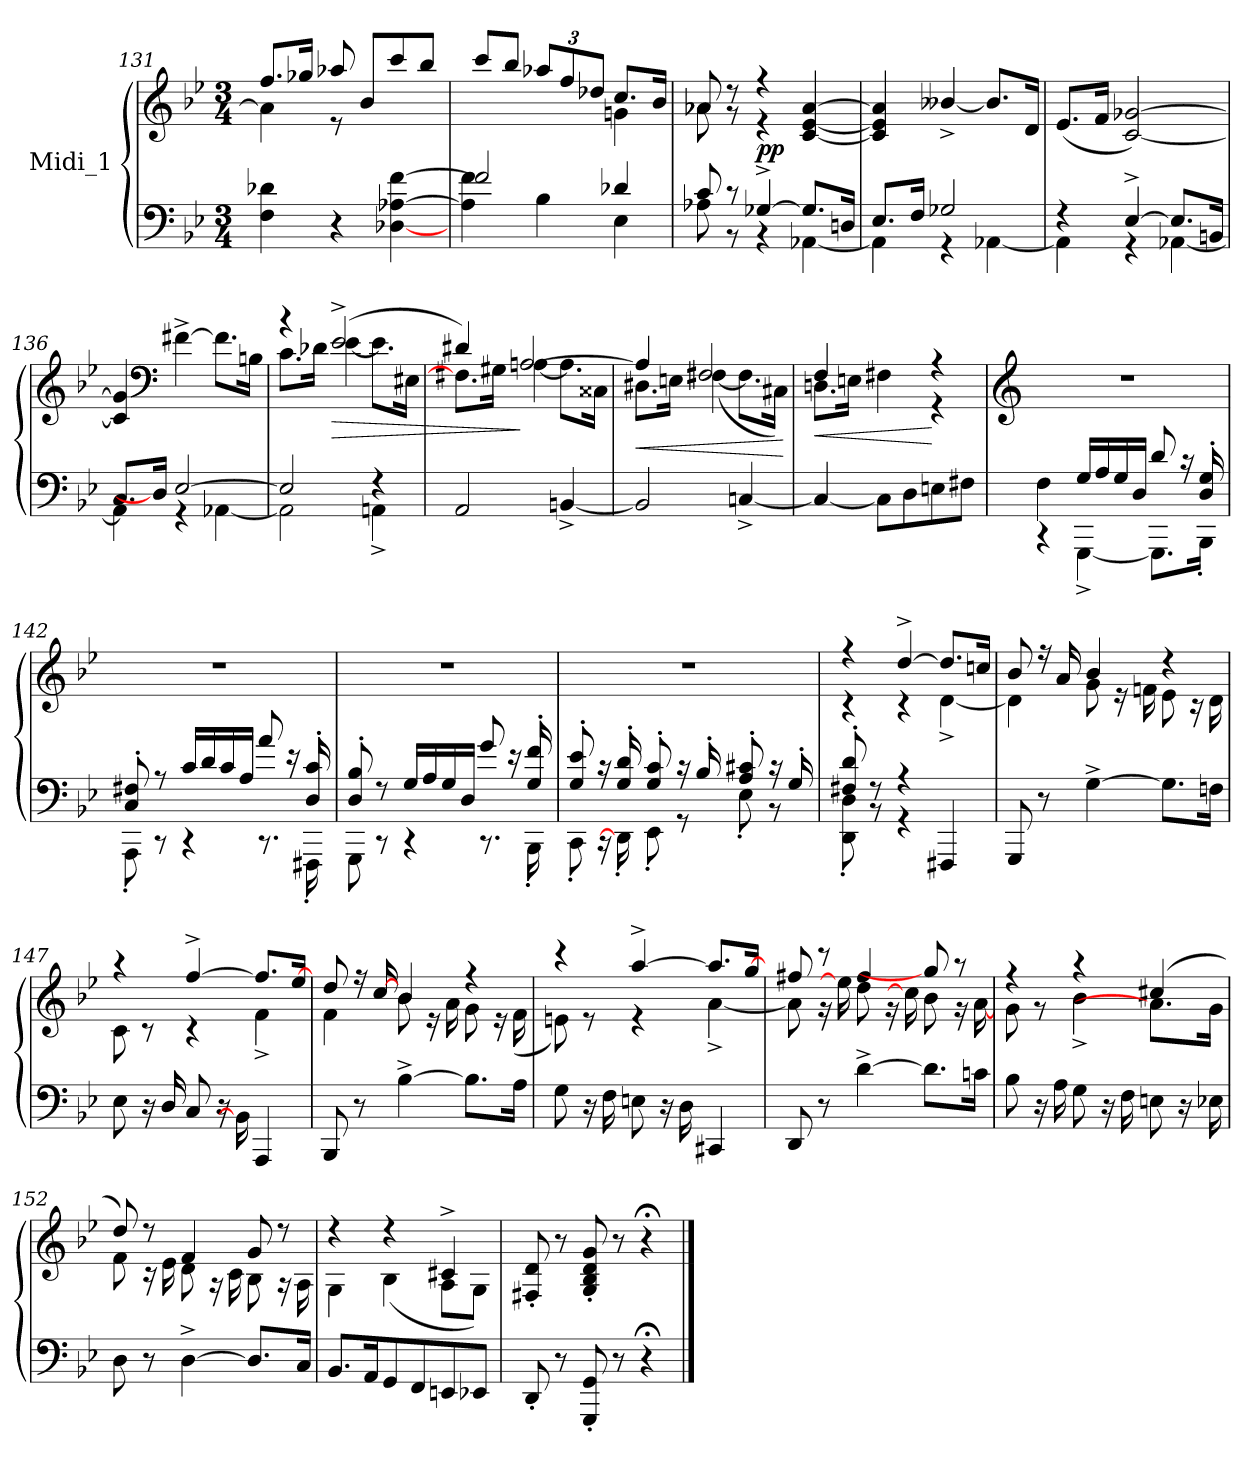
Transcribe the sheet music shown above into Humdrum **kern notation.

**kern	**kern	**dynam
*part1	*part1	*part1
*staff2	*staff1	*staff1/2
*I"Midi_1	*	*
*clefF4	*clefG2	*
*k[b-e-]	*k[b-e-]	*
*B-:	*B-:	*
*M3/4	*M3/4	*
=131	=131	=131
*^	*^	*
4F\ 4d-X\	2ryy	8.ff/L	4a-\]	.
.	.	16gg-X/Jk	.	.
4r	.	8aa-X/	8r	.
.	.	8b-/L	8ryy	.
[4D-X\ [4A-X\ [4f\	4ryy	8ccc/	4ryy	.
.	.	8bb-/J	.	.
=132	=132	=132	=132	=132
2f/]	4A-\] 4f\	8ccc/L	2ryy	.
.	.	8bb-/J	.	.
*	*	*Xbrackettup	*	*
.	4B-\	12aa-X/L	.	.
.	.	12ff/	.	.
.	.	12dd-X/J	.	.
4d-X/	4E-\	8.cc/L	4gni\	.
.	.	16b-/Jk	.	.
=133	=133	=133	=133	=133
8c/	8A-X\	8a-X/	8a-\	.
8r	8r	8r	8r	.
!	!	!	!	!LO:DY:b
!	!	!	!	!LO:DY:n=1:b
[4G-X^/	4r	4r	4r	p p
8.G-/L]	[4AA-X\	[4c/ [4e-/ [4a-/	4ryy	.
16Dni/Jk	.	.	.	.
!!LO:LB:g=z	!!
=134	=134	=134	=134	=134
8.E-/L	4AA-\]	4c/] 4e-/] 4a-/]	2ryy	.
16F/Jk	.	.	.	.
2G-X/	4r	[4b--X^/	.	.
.	[4AA-X\	8.b--/L]	4ryy	.
.	.	16d/Jk	.	.
!!LO:PB:g=z	!!
=135	=135	=135	=135	=135
4r	4AA-\]	(>8.e-/L	2ryy	.
.	.	16f/Jk	.	.
[4E-^/	4r	[2c/ [2g-X/)	.	.
8.E-/L]	[4AA-X\	.	4ryy	.
16BBn/Jk	.	.	.	.
=136	=136	=136	=136	=136
8.C/L	4AA-\]	4c/] 4g-/]	4ryy	.
16D-/Jk]	.	.	.	.
*	*	*clefF4	*	*
[2E-/	4r	[4f#X^\	4ryy	.
.	[4AA-X\	8.f#\L]	4ryy	.
.	.	16Bn\Jk	.	.
=137	=137	=137	=137	=137
2E-/]	2AA-\]	4r	8.c\L	.
.	.	.	16d-X\Jk	.
!	!	!	!	!LO:HP:b
.	.	(>2e-^/	[4e-\	>
4r	4AAn^\	.	8.e-\L]	.
.	.	.	16E#X\Jk	.
=138	=138	=138	=138	=138
2AA/	2ryy	4d#X/)	8.F#X\L]	.
.	.	.	16G#X\Jk	.
.	.	[2Ani/	[4A\	]
[4BBn^/	4ryy	.	8.A\L]	.
.	.	.	16C##X\Jk	.
!!LO:LB:g=z	!!
=139	=139	=139	=139	=139
!	!	!	!	!LO:HP:b
2BB/]	2ryy	4A/]	8.D#X\L	<
.	.	.	16En\Jk	.
.	.	2F#X/	(>[4F#\	.
[4Cni^/	4ryy	.	8.F#\L]	.
.	.	.	16C#X\Jk)	.
*v	*v	*	*	*
*	*v	*v	*
.	.	[
!!LO:LB:g=z
=140	=140	=140
*^	*	*
!	!	!	!LO:HP:b
*	*	*^	*
4C/_	2ryy	4F/	8.Dni\L	<
.	.	.	16En\Jk	.
8C\L]	.	4F#X\	4ryy	.
8D\	.	.	.	.
8En\	4ryy	4r	4r	[
8F#X\J	.	.	.	.
=141	=141	=141	=141	=141
*	*	*clefG2	*	*
4F\	4r	2.r	2ryy	.
16G/LL	[4GGG^\	.	.	.
16A/	.	.	.	.
16G/	.	.	.	.
16D/JJ	.	.	.	.
8d/	8.GGG\L]	.	4ryy	.
16r	.	.	.	.
16D/' 16G/'	16BBB-'\Jk	.	.	.
=142	=142	=142	=142	=142
8C/' 8F#X/'	8AAA'\	2.r	2ryy	.
8r	8r	.	.	.
16c/LL	4r	.	.	.
16d/	.	.	.	.
16c/	.	.	.	.
16A/JJ	.	.	.	.
8a/	8.r	.	4ryy	.
16r	.	.	.	.
16D/' 16c/'	16FFF#X'\	.	.	.
!!LO:LB:g=z	!!
=143	=143	=143	=143	=143
8D/' 8B-/'	8GGG\	2.r	2ryy	.
8r	8r	.	.	.
16G/LL	4r	.	.	.
16A/	.	.	.	.
16G/	.	.	.	.
16D/JJ	.	.	.	.
8g/	8.r	.	4ryy	.
16r	.	.	.	.
16G/' 16f/'	16BBB-'\	.	.	.
!!LO:LB:g=z	!!
=144	=144	=144	=144	=144
8G/' 8e-/'	8CC'\	2.r	2ryy	.
16r	16r	.	.	.
16G/' 16d/'	16DD'\]	.	.	.
8G/' 8c/'	8EE-'\	.	.	.
16r	8r	.	.	.
16B-'/	.	.	.	.
8A/' 8c#X/'	8E-'\	.	4ryy	.
16r	8r	.	.	.
16G'/	.	.	.	.
=145	=145	=145	=145	=145
8F#X/' 8d/'	8DD\' 8D\'	4r	4r	.
8r	8r	.	.	.
4r	4r	[4dd^/	4r	.
4FFF#X/	4ryy	8.dd/L]	[4d^\	.
.	.	16ccni/Jk	.	.
=146	=146	=146	=146	=146
8GGG/	2ryy	8b-/	4d\]	.
8r	.	16r	.	.
.	.	16a/	.	.
[4G^\	.	4b-/	8g\	.
.	.	.	16r	.
.	.	.	16fni\	.
8.G\L]	4ryy	4r	8e-\	.
.	.	.	16r	.
(>16Fni\Jk	.	.	16d\	.
=147	=147	=147	=147	=147
8E-\	2ryy	4r	8c\)	.
16r	.	.	8r	.
16D/	.	.	.	.
8C/	.	[4ff^/	4r	.
16r	.	.	.	.
16BB-\]	.	.	.	.
4AAA/	4ryy	8.ff/L]	4f^\	.
.	.	[16ee-/Jk	.	.
*v	*v	*	*	*
!!LO:LB:g=z	!!
=148	=148	=148	=148
8BBB-/	8dd/	4f\	.
8r	16r	.	.
.	[16cc/	.	.
[4B-^\	4b-/	8b-\	.
.	.	16r	.
.	.	16a\	.
8.B-\L]	4r	8g\	.
.	.	16r	.
16A\Jk	.	(16f\	.
=149	=149	=149	=149
8G\	4r	8en\)	.
16r	.	8r	.
16F\	.	.	.
8En\	[4aa^/	4r	.
16r	.	.	.
16D\	.	.	.
4CC#X/	8.aa/L]	[4a^\	.
.	[16gg/Jk	.	.
=150	=150	=150	=150
8DD/	8ff#X/	8a\]	.
8r	8r	16r	.
.	.	16ee-i\]	.
[4d^\	4ff#/	8dd\	.
.	.	16r	.
.	.	16ccni\]	.
8.d\L]	8gg/]	8b-\	.
.	8r	16r	.
16cni\Jk	.	[16a\	.
!!LO:PB:g=z	!!
=151	=151	=151	=151
8B-\	4r	8g\	.
16r	.	8r	.
16A\	.	.	.
8G\	4r	4b-^\	.
16r	.	.	.
16F\	.	.	.
8En\	(>4cc#X/	8.a\L]	.
16r	.	.	.
16E-X\	.	16g\Jk	.
=152	=152	=152	=152
8D\	8dd/)	8f\	.
8r	8r	16r	.
.	.	16e-\	.
[4D^\	4f/	8d\	.
.	.	16r	.
.	.	16c\	.
8.D/L]	8g/	8B-\	.
.	8r	16r	.
(16C/Jk	.	16A\	.
=153	=153	=153	=153
8.BB-/L	4r	4G\)	.
16AA/K	.	.	.
8GG/	4r	(4B-\	.
8FF/	.	.	.
8EEn/	4c#X^/	8A\L	.
8EE-X/J	.	8G\J)	.
=154	=154	=154	=154
8DD'/	8F#X/' 8d/'	2ryy	.
8r	8r	.	.
8GGG/' 8GG/'	8G/' 8B-/' 8d/' 8g/'	.	.
8r	8r	.	.
4r;	4r;<	4ryy	.
*	*v	*v	*
==	==	==
*-	*-	*-
